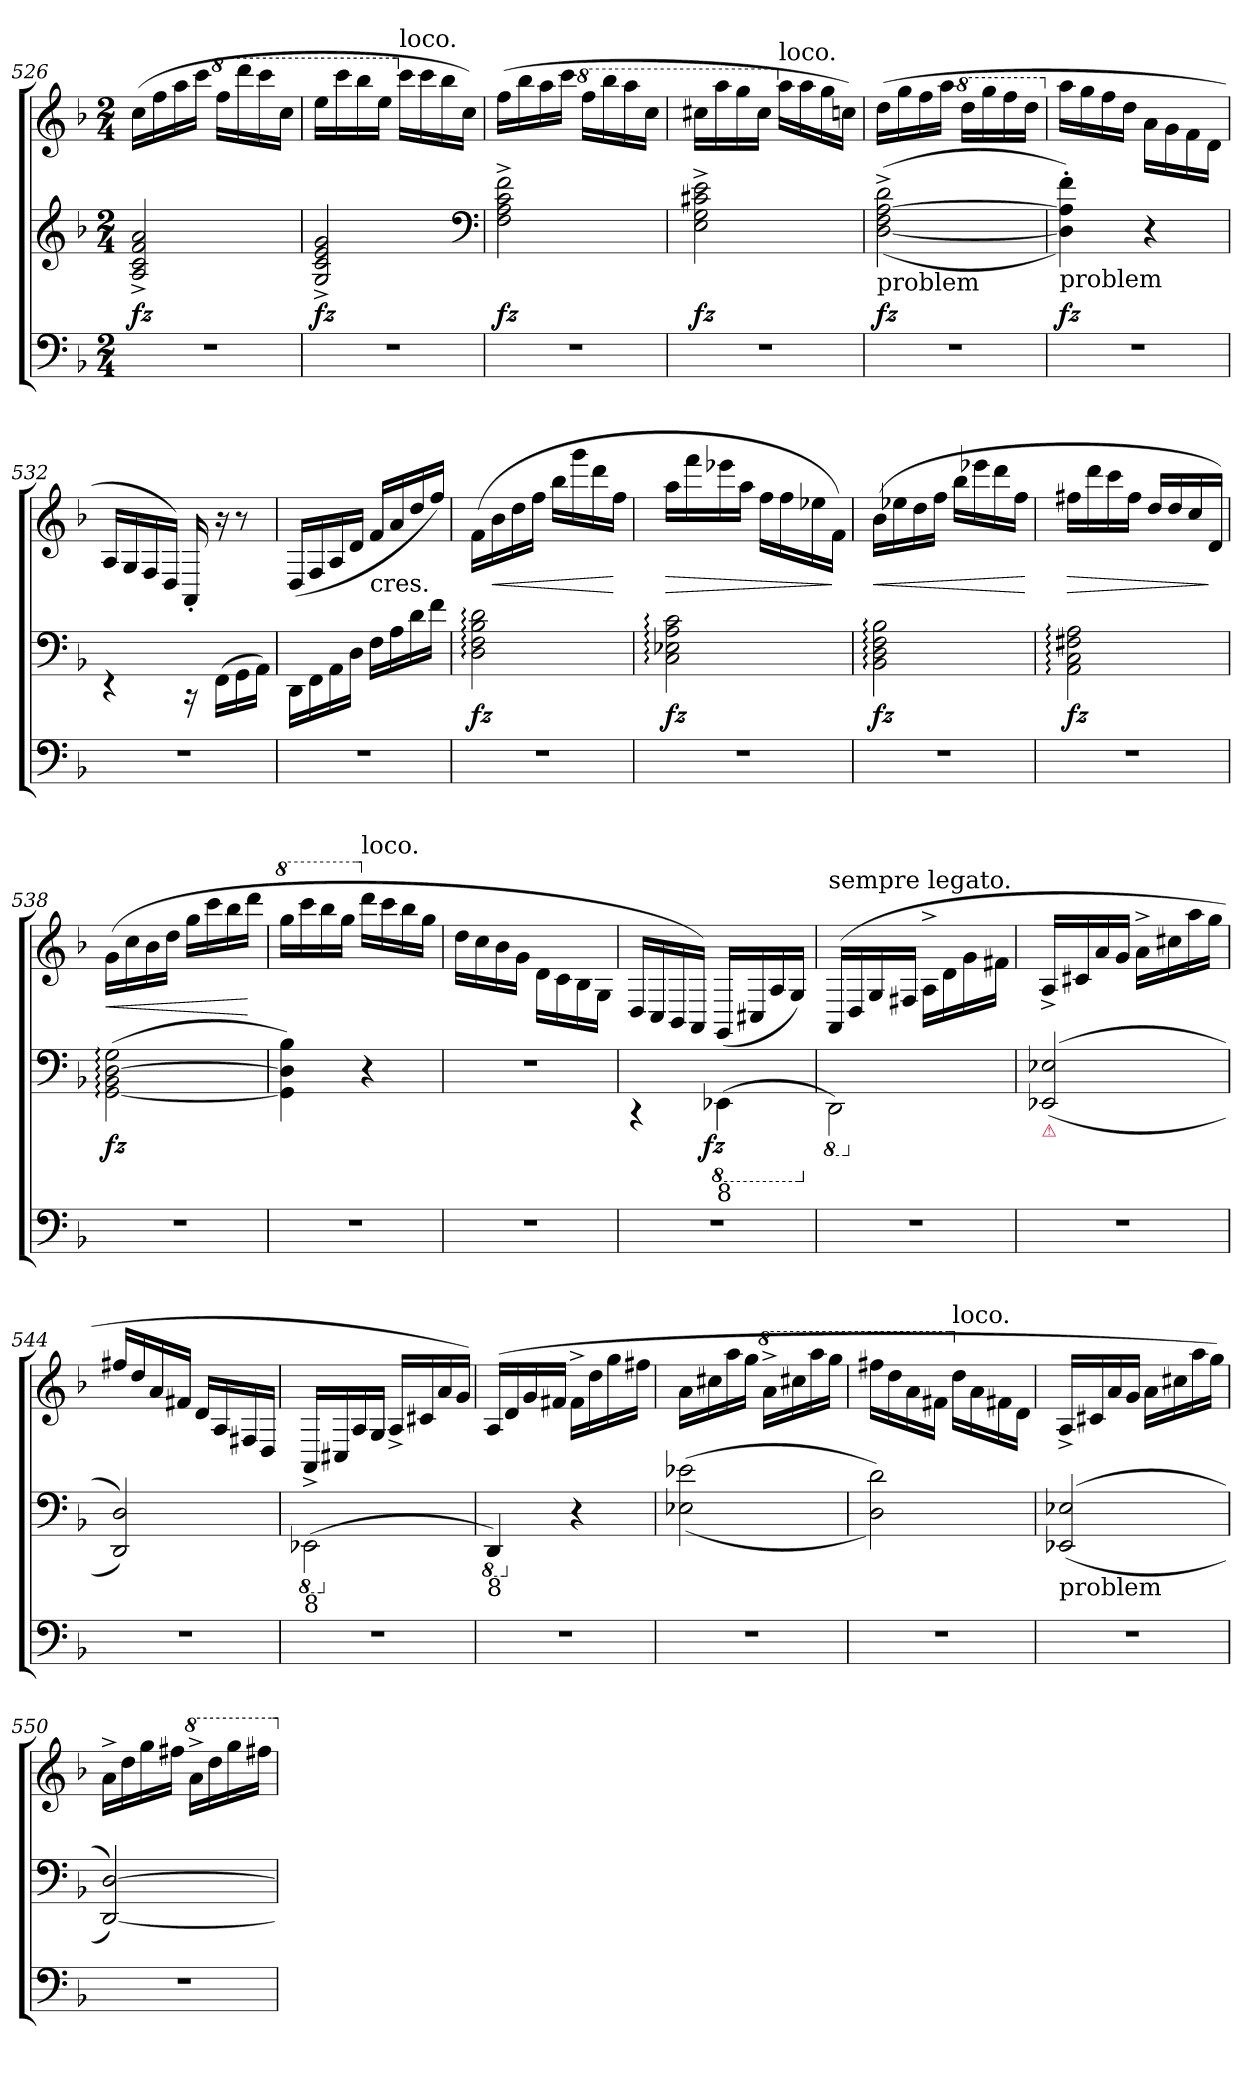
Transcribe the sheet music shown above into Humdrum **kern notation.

**kern	**kern	**dynam	**kern	**dynam
*part3	*part2	*part2	*part1	*part1
*staff3	*staff2	*staff2	*staff1	*staff1
*clefF4	*clefG2	*	*clefG2	*
*k[b-]	*k[b-]	*	*k[b-]	*
*M2/4	*M2/4	*	*M2/4	*
=526	=526	=526	=526	=526
!	!	!LO:DY:b	!	!
2r	2A^< 2c^< 2f^< 2a^<	fz	(16ccLL	.
.	.	.	16ff	.
.	.	.	16aa	.
.	.	.	16cccJJ	.
*	*	*	*8va	*
.	.	.	16fffLL	.
.	.	.	16dddd	.
.	.	.	16cccc	.
.	.	.	16cccJJ	.
=527	=527	=527	=527	=527
!	!	!LO:DY:b	!	!
2r	2G^< 2c^< 2e^< 2g^<	fz	16eeeLL	.
.	.	.	16cccc	.
.	.	.	16bbb-	.
.	.	.	16eeeJJ	.
*	*	*	*X8va	*
!	!	!	!LO:TX:a:t=loco.	!
.	.	.	16cccLL	.
.	.	.	16ccc	.
.	.	.	16bb-	.
.	.	.	16ccJJ)	.
*	*clefF4	*	*	*
=528	=528	=528	=528	=528
!	!	!LO:DY:b	!	!
2r	2F^< 2A^< 2c^< 2f^<	fz	(16ffLL	.
.	.	.	16bb-	.
.	.	.	16aa	.
.	.	.	16cccJJ	.
*	*	*	*8va	*
.	.	.	16fffLL	.
.	.	.	16bbb-	.
.	.	.	16aaa	.
.	.	.	16cccJJ	.
=529	=529	=529	=529	=529
!	!	!LO:DY:b	!	!
2r	2E^< 2G^< 2c#X^< 2e^<	fz	16ccc#XLL	.
.	.	.	16aaa	.
.	.	.	16ggg	.
.	.	.	16ccc#JJ	.
*	*	*	*X8va	*
!	!	!	!LO:TX:a:t=loco.	!
.	.	.	16aaLL	.
.	.	.	16aa	.
.	.	.	16gg	.
.	.	.	16ccJJ)	.
=530	=530	=530	=530	=530
!	!LO:TX:b:t=problem	!	!	!
!	!	!LO:DY:b	!	!
2r	(<(>[2D^< 2F^< [2A^< 2d^<	fz	(>16ddLL	.
.	.	.	16gg	.
.	.	.	16ff	.
.	.	.	16aaJJ	.
*	*	*	*8va	*
.	.	.	16dddLL	.
.	.	.	16ggg	.
.	.	.	16fff	.
.	.	.	16dddJJ	.
=531	=531	=531	=531	=531
*	*	*	*X8va	*
!	!LO:TX:b:t=problem	!	!	!
!	!	!LO:DY:b	!	!
2r	4D]'> 4A]'> 4f'>))	fz	16aaLL	.
.	.	.	16gg	.
.	.	.	16ff	.
.	.	.	16ddJJ	.
.	4r	.	16a\LL	.
.	.	.	16g\	.
.	.	.	16f\	.
.	.	.	16d\JJ	.
=532	=532	=532	=532	=532
2r	4rEE	.	16A/LL	.
.	.	.	16G/	.
.	.	.	16F/	.
.	.	.	16D/JJ)	.
.	16rCC	.	16AA'>/	.
.	(16FF\LL	.	16r	.
.	16GG\	.	8r	.
.	16AA\JJ)	.	.	.
=533	=533	=533	=533	=533
2r	16DD\LL	.	(>16D/LL	.
.	16FF\	.	16F/	.
.	16AA\	.	16A/	.
.	16D\JJ	.	16dJJ	.
!	!	!	!LO:TX:c:t=cres.	!
.	16FLL	.	16f/LL	.
.	16A	.	16a/	.
.	16d	.	16dd/	.
.	16fJJ	.	16ff/JJ)	.
=534	=534	=534	=534	=534
!	!	!LO:DY:b	!	!
2r	2D: 2F: 2B-: 2d:	fz	(16fLL	.
.	.	.	16b-	<
.	.	.	16dd	.
.	.	.	16ffJJ	.
.	.	.	16bb-LL	.
.	.	.	16ggg	.
.	.	.	16ddd	.
.	.	.	16ffJJ	[
=535	=535	=535	=535	=535
!	!	!LO:DY:b	!	!
2r	2C: 2E-X: 2A: 2c:	fz	16aaLL	>
.	.	.	16fff	.
.	.	.	16eee-X	.
.	.	.	16aaJJ	.
.	.	.	16ffLL	.
.	.	.	16ff	.
.	.	.	16ee-X	.
.	.	.	16fJJ)	]
=536	=536	=536	=536	=536
!	!	!LO:DY:b	!	!
2r	2BB-: 2D: 2F: 2B-:	fz	(16b-LL	<
.	.	.	16ee-X	.
.	.	.	16dd	.
.	.	.	16ffJJ	.
.	.	.	16bb-LL	.
.	.	.	16eee-X	.
.	.	.	16ddd	.
.	.	.	16ffJJ	.
.	.	.	.	[
=537	=537	=537	=537	=537
!	!	!LO:DY:b	!	!
2r	2AA: 2C: 2F#X: 2A:	fz	16ff#XLL	>
.	.	.	16ddd	.
.	.	.	16ccc	.
.	.	.	16ff#JJ	.
.	.	.	16ddLL	.
.	.	.	16dd	.
.	.	.	16cc	.
.	.	.	16dJJ)	]
=538	=538	=538	=538	=538
!	!	!LO:DY:b	!	!
2r	([2GG:\ 2BB-:\ [2D:\ 2G:\	fz	(>16gLL	<
.	.	.	16cc	.
.	.	.	16b-	.
.	.	.	16ddJJ	.
.	.	.	16ggLL	.
.	.	.	16ccc	.
.	.	.	16bb-	.
.	.	.	16dddJJ	[
=539	=539	=539	=539	=539
*	*	*	*8va	*
2r	4GG] 4D] 4B-)	.	16gggLL	.
.	.	.	16cccc	.
.	.	.	16bbb-	.
.	.	.	16gggJJ	.
*	*	*	*X8va	*
!	!	!	!LO:TX:a:t=loco.	!
.	4r	.	16dddLL	.
.	.	.	16ccc	.
.	.	.	16bb-	.
.	.	.	16ggJJ	.
=540	=540	=540	=540	=540
2r	2rF	.	16ddLL	.
.	.	.	16cc	.
.	.	.	16b-	.
.	.	.	16gJJ	.
.	.	.	16d\LL	.
.	.	.	16c\	.
.	.	.	16B-\	.
.	.	.	16G/JJ	.
=541	=541	=541	=541	=541
*	*^	*	*	*
2r	4rCC	8..ryy	.	16D/LL	.
.	.	.	.	16C/	.
.	.	.	.	16BB-/	.
.	.	.	.	16AA/JJ)	.
!	!	!	!LO:DY:b	!	!
.	.	4ryy	fz	.	.
*	*8ba	*	*	*	*
!	!LO:TX:b:t=8	!	!	!	!
.	(<4EEE-X\	.	.	(>16GG/LL	.
.	.	.	.	16C#X	.
.	.	.	.	16A/	.
.	.	.	.	16G/JJ)	.
.	.	32ryy	.	.	.
*	*v	*v	*	*	*
=542	=542	=542	=542	=542
*	*X8ba	*	*	*
*	*8ba	*	*	*
*	*^	*	*	*
!	!	!	!	!LO:TX:a:t=sempre legato.	!
!	!LO:TX:b:t=8	!	!	!	!
*	*v	*v	*	*	*
2r	2DDD\)	.	(>16AA/LL	.
.	.	.	16D/	.
.	.	.	16G/	.
.	.	.	16F#XJJ	.
.	.	.	16A^>/LL	.
.	.	.	16d\	.
.	.	.	16g\	.
.	.	.	16f#X\JJ	.
=543	=543	=543	=543	=543
*	*X8ba	*	*	*
!	!LO:TX:b:color=crimson:t=⚠	!	!	!
2r	(<(>2EE-X 2E-X	.	16A^>LL	.
.	.	.	16c#X	.
.	.	.	16a	.
.	.	.	16gJJ	.
.	.	.	16a^>LL	.
.	.	.	16cc#X	.
.	.	.	16aa	.
.	.	.	16ggJJ	.
=544	=544	=544	=544	=544
2r	2DD 2D))	.	16ff#X/LL	.
.	.	.	16dd/	.
.	.	.	16a/	.
.	.	.	16f#X/JJ	.
.	.	.	16dLL	.
.	.	.	16A/	.
.	.	.	16F#X	.
.	.	.	16D/JJ	.
=545	=545	=545	=545	=545
*	*8ba	*	*	*
!	!LO:TX:b:t=8	!	!	!
2r	(<2EEE-X\	.	16AA^>/LL	.
.	.	.	16C#X	.
.	.	.	16A/	.
.	.	.	16G/JJ	.
.	.	.	16A^>/LL	.
.	.	.	16c#X	.
.	.	.	16a	.
.	.	.	16gJJ)	.
=546	=546	=546	=546	=546
*	*X8ba	*	*	*
*	*8ba	*	*	*
!	!LO:TX:b:t=8	!	!	!
2r	4DDD)	.	(>16ALL	.
.	.	.	16d	.
.	.	.	16g	.
.	.	.	16f#XJJ	.
*	*X8ba	*	*	*
.	4r	.	16f#^>LL	.
.	.	.	16dd	.
.	.	.	16gg	.
.	.	.	16ff#XJJ	.
=547	=547	=547	=547	=547
2r	(<(>2E-X 2e-X	.	16aLL	.
.	.	.	16cc#X	.
.	.	.	16aa	.
.	.	.	16ggJJ	.
*	*	*	*8va	*
.	.	.	16aa^>LL	.
.	.	.	16ccc#X	.
.	.	.	16aaa	.
.	.	.	16gggJJ	.
=548	=548	=548	=548	=548
2r	2D 2d))	.	16fff#XLL	.
.	.	.	16ddd	.
.	.	.	16aa	.
.	.	.	16ff#XJJ	.
*	*	*	*X8va	*
!	!	!	!LO:TX:a:t=loco.	!
.	.	.	16dd\LL	.
.	.	.	16a\	.
.	.	.	16f#X\	.
.	.	.	16d\JJ	.
=549	=549	=549	=549	=549
!	!LO:TX:b:t=problem	!	!	!
2r	(<(>2EE-X 2E-X	.	16A^<LL	.
.	.	.	16c#X	.
.	.	.	16a	.
.	.	.	16gJJ	.
.	.	.	16aLL	.
.	.	.	16cc#X	.
.	.	.	16aa	.
.	.	.	16ggJJ)	.
=550	=550	=550	=550	=550
2r	[2DD [2D))	.	16a^<LL	.
.	.	.	16dd	.
.	.	.	16gg	.
.	.	.	16ff#XJJ	.
*	*	*	*8va	*
.	.	.	16aa^<LL	.
.	.	.	16ddd	.
.	.	.	16ggg	.
.	.	.	16fff#XJJ	.
*	*	*	*X8va	*
=	=	=	=	=
*-	*-	*-	*-	*-
